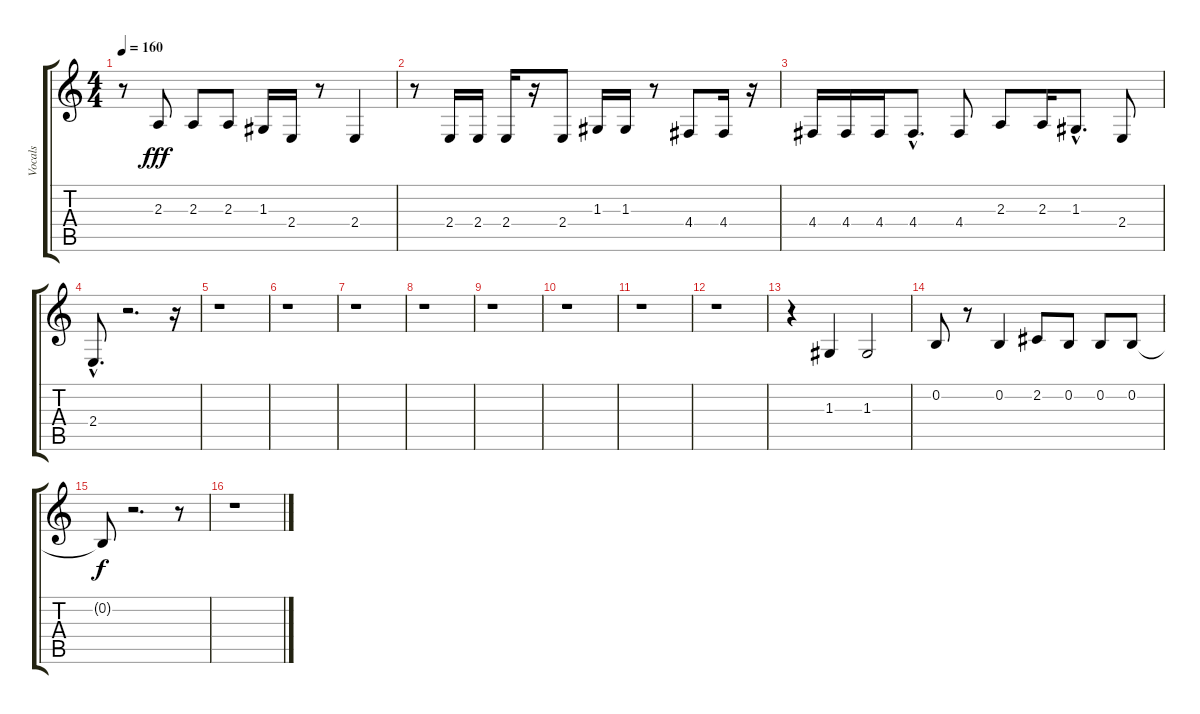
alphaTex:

\track ("Vocals" "Vocals") {instrument synthbrass2}
\staff {score tabs}
\tuning (E4 B3 G3 D3 A2 E2) {hide}
\ts (4 4)
\tempo 160
\clef g2
\ks c
r.8{dy fff} 2.3.8 2.3.8 2.3.8 1.3.16 2.4.16 r.8 2.4.4 |
r.8 2.4.16 2.4.16 2.4.16 r.16 2.4.8 1.3.16 1.3.16 r.8 4.4.8 4.4.16 r.16 |
4.4.16 4.4.16 4.4.16 4.4{hac}.8{d} 4.4.8 2.3.8 2.3.16 1.3{hac}.8{d} 2.4.8 |
2.4{hac}.8{d} r.2{d} r.16 |
r.1 |
r.1 |
r.1 |
r.1 |
r.1 |
r.1 |
r.1 |
r.1 |
r.4 1.3.4 1.3.2 |
0.2.8 r.8 0.2.4 2.2.8 0.2.8 0.2.8 0.2.8 |
0.2{t}.8{dy f} r.2{d} r.8 |
r.1
